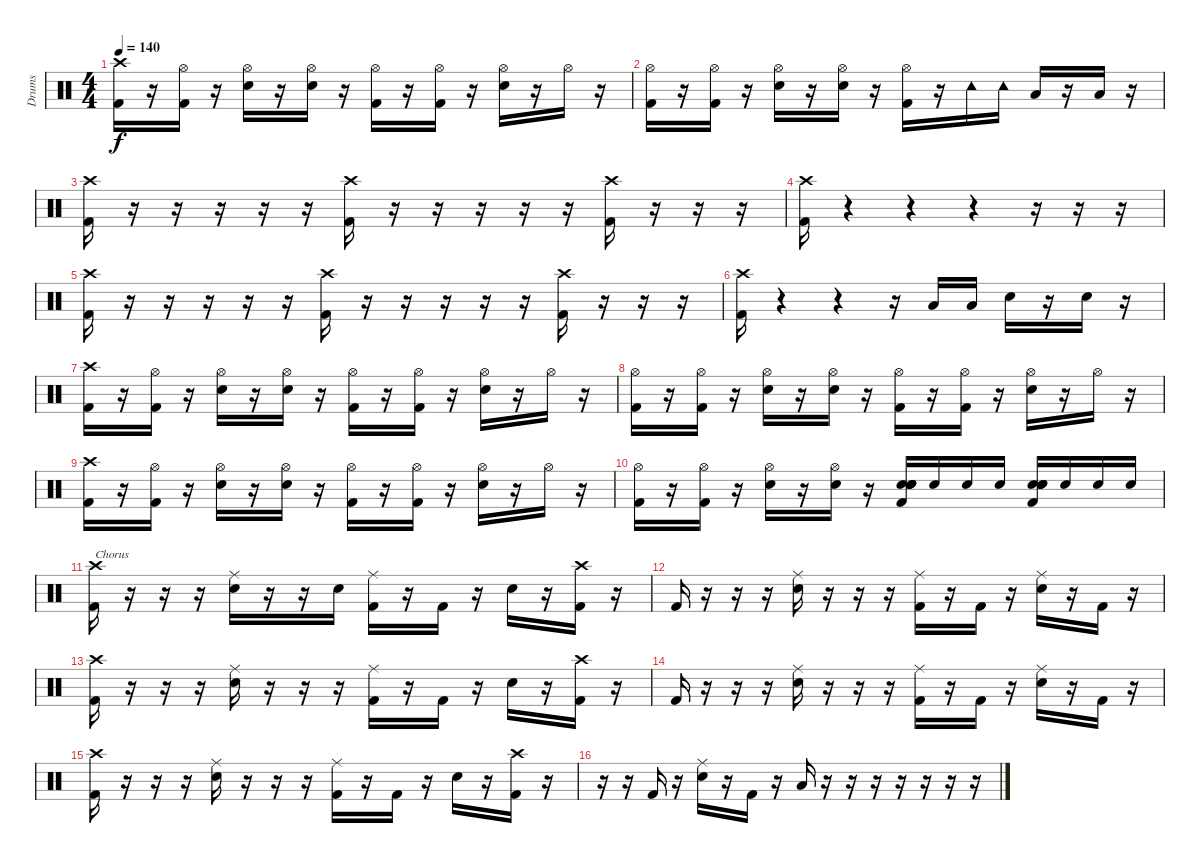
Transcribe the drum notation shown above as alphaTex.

\track ("Drums" "Drums") {instrument percussion}
\staff {score}
\articulation defaults
\ts (4 4)
\tempo 140
\clef neutral
\ks c
("Crash high (hit)" "Kick (hit) 2").16{dy f} r.16 ("Hi-Hat (open)" "Kick (hit) 2").16 r.16 ("Hi-Hat (open)" "Snare (hit) 2").16 r.16 ("Hi-Hat (open)" "Snare (hit) 2").16 r.16 ("Hi-Hat (open)" "Kick (hit) 2").16 r.16 ("Hi-Hat (open)" "Kick (hit) 2").16 r.16 ("Hi-Hat (open)" "Snare (hit) 2").16 r.16 "Hi-Hat (open)".16 r.16 |
("Hi-Hat (open)" "Kick (hit) 2").16 r.16 ("Hi-Hat (open)" "Kick (hit) 2").16 r.16 ("Hi-Hat (open)" "Snare (hit) 2").16 r.16 ("Hi-Hat (open)" "Snare (hit) 2").16 r.16 ("Hi-Hat (open)" "Kick (hit) 2").16 r.16 "Tambourine (hit)".16 "Tambourine (hit)".16 "Low Floor Tom (hit)".16 r.16 "Low Floor Tom (hit)".16 r.16 |
("Crash high (hit)" "Kick (hit) 2").16 r.16 r.16 r.16 r.16 r.16 ("Crash high (hit)" "Kick (hit) 2").16 r.16 r.16 r.16 r.16 r.16 ("Crash high (hit)" "Kick (hit) 2").16 r.16 r.16 r.16 |
("Crash high (hit)" "Kick (hit) 2").16 r.4 r.4 r.4 r.16 r.16 r.16 |
("Crash high (hit)" "Kick (hit) 2").16 r.16 r.16 r.16 r.16 r.16 ("Crash high (hit)" "Kick (hit) 2").16 r.16 r.16 r.16 r.16 r.16 ("Crash high (hit)" "Kick (hit) 2").16 r.16 r.16 r.16 |
("Crash high (hit)" "Kick (hit) 2").16 r.4 r.4 r.16 "Low Floor Tom (hit)".16 "Low Floor Tom (hit)".16 "Snare (hit) 2".16 r.16 "Snare (hit) 2".16 r.16 |
("Crash high (hit)" "Kick (hit) 2").16 r.16 ("Hi-Hat (open)" "Kick (hit) 2").16 r.16 ("Hi-Hat (open)" "Snare (hit) 2").16 r.16 ("Hi-Hat (open)" "Snare (hit) 2").16 r.16 ("Hi-Hat (open)" "Kick (hit) 2").16 r.16 ("Hi-Hat (open)" "Kick (hit) 2").16 r.16 ("Hi-Hat (open)" "Snare (hit) 2").16 r.16 "Hi-Hat (open)".16 r.16 |
("Hi-Hat (open)" "Kick (hit) 2").16 r.16 ("Hi-Hat (open)" "Kick (hit) 2").16 r.16 ("Hi-Hat (open)" "Snare (hit) 2").16 r.16 ("Hi-Hat (open)" "Snare (hit) 2").16 r.16 ("Hi-Hat (open)" "Kick (hit) 2").16 r.16 ("Hi-Hat (open)" "Kick (hit) 2").16 r.16 ("Hi-Hat (open)" "Snare (hit) 2").16 r.16 "Hi-Hat (open)".16 r.16 |
("Crash high (hit)" "Kick (hit) 2").16 r.16 ("Hi-Hat (open)" "Kick (hit) 2").16 r.16 ("Hi-Hat (open)" "Snare (hit) 2").16 r.16 ("Hi-Hat (open)" "Snare (hit) 2").16 r.16 ("Hi-Hat (open)" "Kick (hit) 2").16 r.16 ("Hi-Hat (open)" "Kick (hit) 2").16 r.16 ("Hi-Hat (open)" "Snare (hit) 2").16 r.16 "Hi-Hat (open)".16 r.16 |
("Hi-Hat (open)" "Kick (hit) 2").16 r.16 ("Hi-Hat (open)" "Kick (hit) 2").16 r.16 ("Hi-Hat (open)" "Snare (hit) 2").16 r.16 ("Hi-Hat (open)" "Snare (hit) 2").16 r.16 ("Snare (hit) 2" "Snare (hit) 2" "Snare (hit) 2" "Snare (hit) 2" "Kick (hit) 2").16 "Snare (hit) 2".16 "Snare (hit) 2".16 "Snare (hit) 2".16 ("Snare (hit) 2" "Snare (hit) 2" "Snare (hit) 2" "Snare (hit) 2" "Kick (hit) 2").16 "Snare (hit) 2".16 "Snare (hit) 2".16 "Snare (hit) 2".16 |
("Crash high (hit)" "Kick (hit) 2").16{txt "Chorus"} r.16 r.16 r.16 ("Ride (middle)" "Snare (hit) 2").16 r.16 r.16 "Snare (hit) 2".16 ("Ride (middle)" "Kick (hit) 2").16 r.16 "Kick (hit) 2".16 r.16 "Snare (hit) 2".16 r.16 ("Crash high (hit)" "Kick (hit) 2").16 r.16 |
"Kick (hit) 2".16 r.16 r.16 r.16 ("Ride (middle)" "Snare (hit) 2").16 r.16 r.16 r.16 ("Ride (middle)" "Kick (hit) 2").16 r.16 "Kick (hit) 2".16 r.16 ("Ride (middle)" "Snare (hit) 2").16 r.16 "Kick (hit) 2".16 r.16 |
("Crash high (hit)" "Kick (hit) 2").16 r.16 r.16 r.16 ("Ride (middle)" "Snare (hit) 2").16 r.16 r.16 r.16 ("Ride (middle)" "Kick (hit) 2").16 r.16 "Kick (hit) 2".16 r.16 "Snare (hit) 2".16 r.16 ("Crash high (hit)" "Kick (hit) 2").16 r.16 |
"Kick (hit) 2".16 r.16 r.16 r.16 ("Ride (middle)" "Snare (hit) 2").16 r.16 r.16 r.16 ("Ride (middle)" "Kick (hit) 2").16 r.16 "Kick (hit) 2".16 r.16 ("Ride (middle)" "Snare (hit) 2").16 r.16 "Kick (hit) 2".16 r.16 |
("Crash high (hit)" "Kick (hit) 2").16 r.16 r.16 r.16 ("Ride (middle)" "Snare (hit) 2").16 r.16 r.16 r.16 ("Ride (middle)" "Kick (hit) 2").16 r.16 "Kick (hit) 2".16 r.16 "Snare (hit) 2".16 r.16 ("Crash high (hit)" "Kick (hit) 2").16 r.16 |
r.16 r.16 "Kick (hit) 2".16 r.16 ("Ride (middle)" "Snare (hit) 2").16 r.16 "Kick (hit) 2".16 r.16 "Low Floor Tom (hit)".16 r.16 r.16 r.16 r.16 r.16 r.16 r.16
